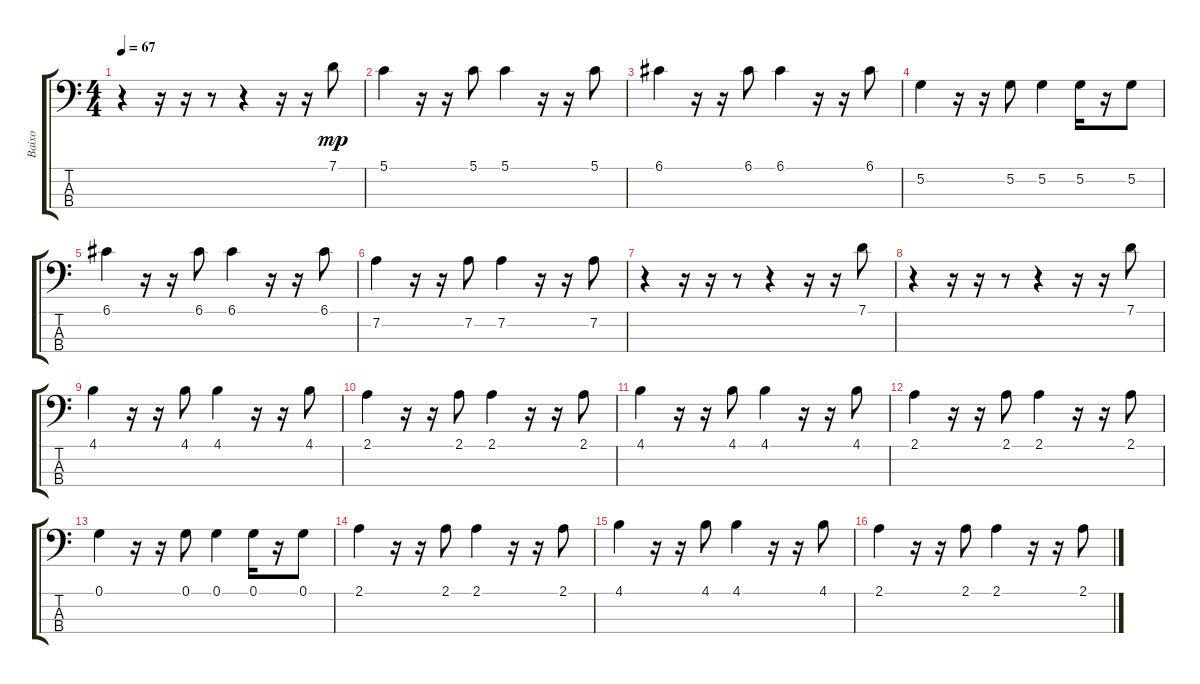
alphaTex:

\track ("Baixo" "Baixo") {instrument electricbassfinger}
\staff {score tabs}
\tuning (G2 D2 A1 E1) {hide}
\ts (4 4)
\tempo 67
\clef f4
\ks c
r.4{dy mp} r.16 r.16 r.8 r.4 r.16 r.16 7.1.8 |
5.1.4 r.16 r.16 5.1.8 5.1.4 r.16 r.16 5.1.8 |
6.1.4 r.16 r.16 6.1.8 6.1.4 r.16 r.16 6.1.8 |
5.2.4 r.16 r.16 5.2.8 5.2.4 5.2.16 r.16 5.2.8 |
6.1.4 r.16 r.16 6.1.8 6.1.4 r.16 r.16 6.1.8 |
7.2.4 r.16 r.16 7.2.8 7.2.4 r.16 r.16 7.2.8 |
r.4 r.16 r.16 r.8 r.4 r.16 r.16 7.1.8 |
r.4 r.16 r.16 r.8 r.4 r.16 r.16 7.1.8 |
4.1.4 r.16 r.16 4.1.8 4.1.4 r.16 r.16 4.1.8 |
2.1.4 r.16 r.16 2.1.8 2.1.4 r.16 r.16 2.1.8 |
4.1.4 r.16 r.16 4.1.8 4.1.4 r.16 r.16 4.1.8 |
2.1.4 r.16 r.16 2.1.8 2.1.4 r.16 r.16 2.1.8 |
0.1.4 r.16 r.16 0.1.8 0.1.4 0.1.16 r.16 0.1.8 |
2.1.4 r.16 r.16 2.1.8 2.1.4 r.16 r.16 2.1.8 |
4.1.4 r.16 r.16 4.1.8 4.1.4 r.16 r.16 4.1.8 |
2.1.4 r.16 r.16 2.1.8 2.1.4 r.16 r.16 2.1.8
